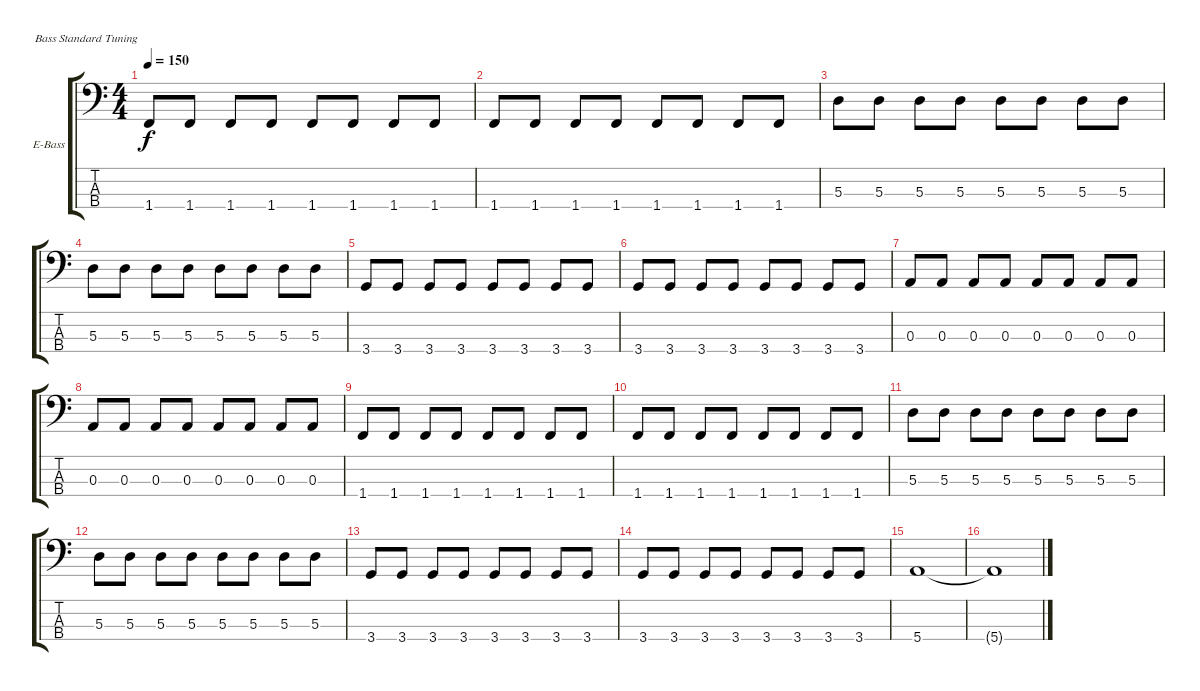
\bracketExtendMode groupsimilarinstruments
\firstSystemTrackNameOrientation horizontal
\otherSystemsTrackNameOrientation horizontal
\track ("Bass Guitar" "E-Bass") {instrument electricbassfinger}
\staff {score tabs}
\tuning (G2 D2 A1 E1)
\ts (4 4)
\tempo 150
\clef f4
\ks c
1.4.8{dy f} 1.4.8 1.4.8 1.4.8 1.4.8 1.4.8 1.4.8 1.4.8 |
1.4.8 1.4.8 1.4.8 1.4.8 1.4.8 1.4.8 1.4.8 1.4.8 |
5.3.8 5.3.8 5.3.8 5.3.8 5.3.8 5.3.8 5.3.8 5.3.8 |
5.3.8 5.3.8 5.3.8 5.3.8 5.3.8 5.3.8 5.3.8 5.3.8 |
3.4.8 3.4.8 3.4.8 3.4.8 3.4.8 3.4.8 3.4.8 3.4.8 |
3.4.8 3.4.8 3.4.8 3.4.8 3.4.8 3.4.8 3.4.8 3.4.8 |
0.3.8 0.3.8 0.3.8 0.3.8 0.3.8 0.3.8 0.3.8 0.3.8 |
0.3.8 0.3.8 0.3.8 0.3.8 0.3.8 0.3.8 0.3.8 0.3.8 |
1.4.8 1.4.8 1.4.8 1.4.8 1.4.8 1.4.8 1.4.8 1.4.8 |
1.4.8 1.4.8 1.4.8 1.4.8 1.4.8 1.4.8 1.4.8 1.4.8 |
5.3.8 5.3.8 5.3.8 5.3.8 5.3.8 5.3.8 5.3.8 5.3.8 |
5.3.8 5.3.8 5.3.8 5.3.8 5.3.8 5.3.8 5.3.8 5.3.8 |
3.4.8 3.4.8 3.4.8 3.4.8 3.4.8 3.4.8 3.4.8 3.4.8 |
3.4.8 3.4.8 3.4.8 3.4.8 3.4.8 3.4.8 3.4.8 3.4.8 |
5.4.1 |
5.4{t}.1
